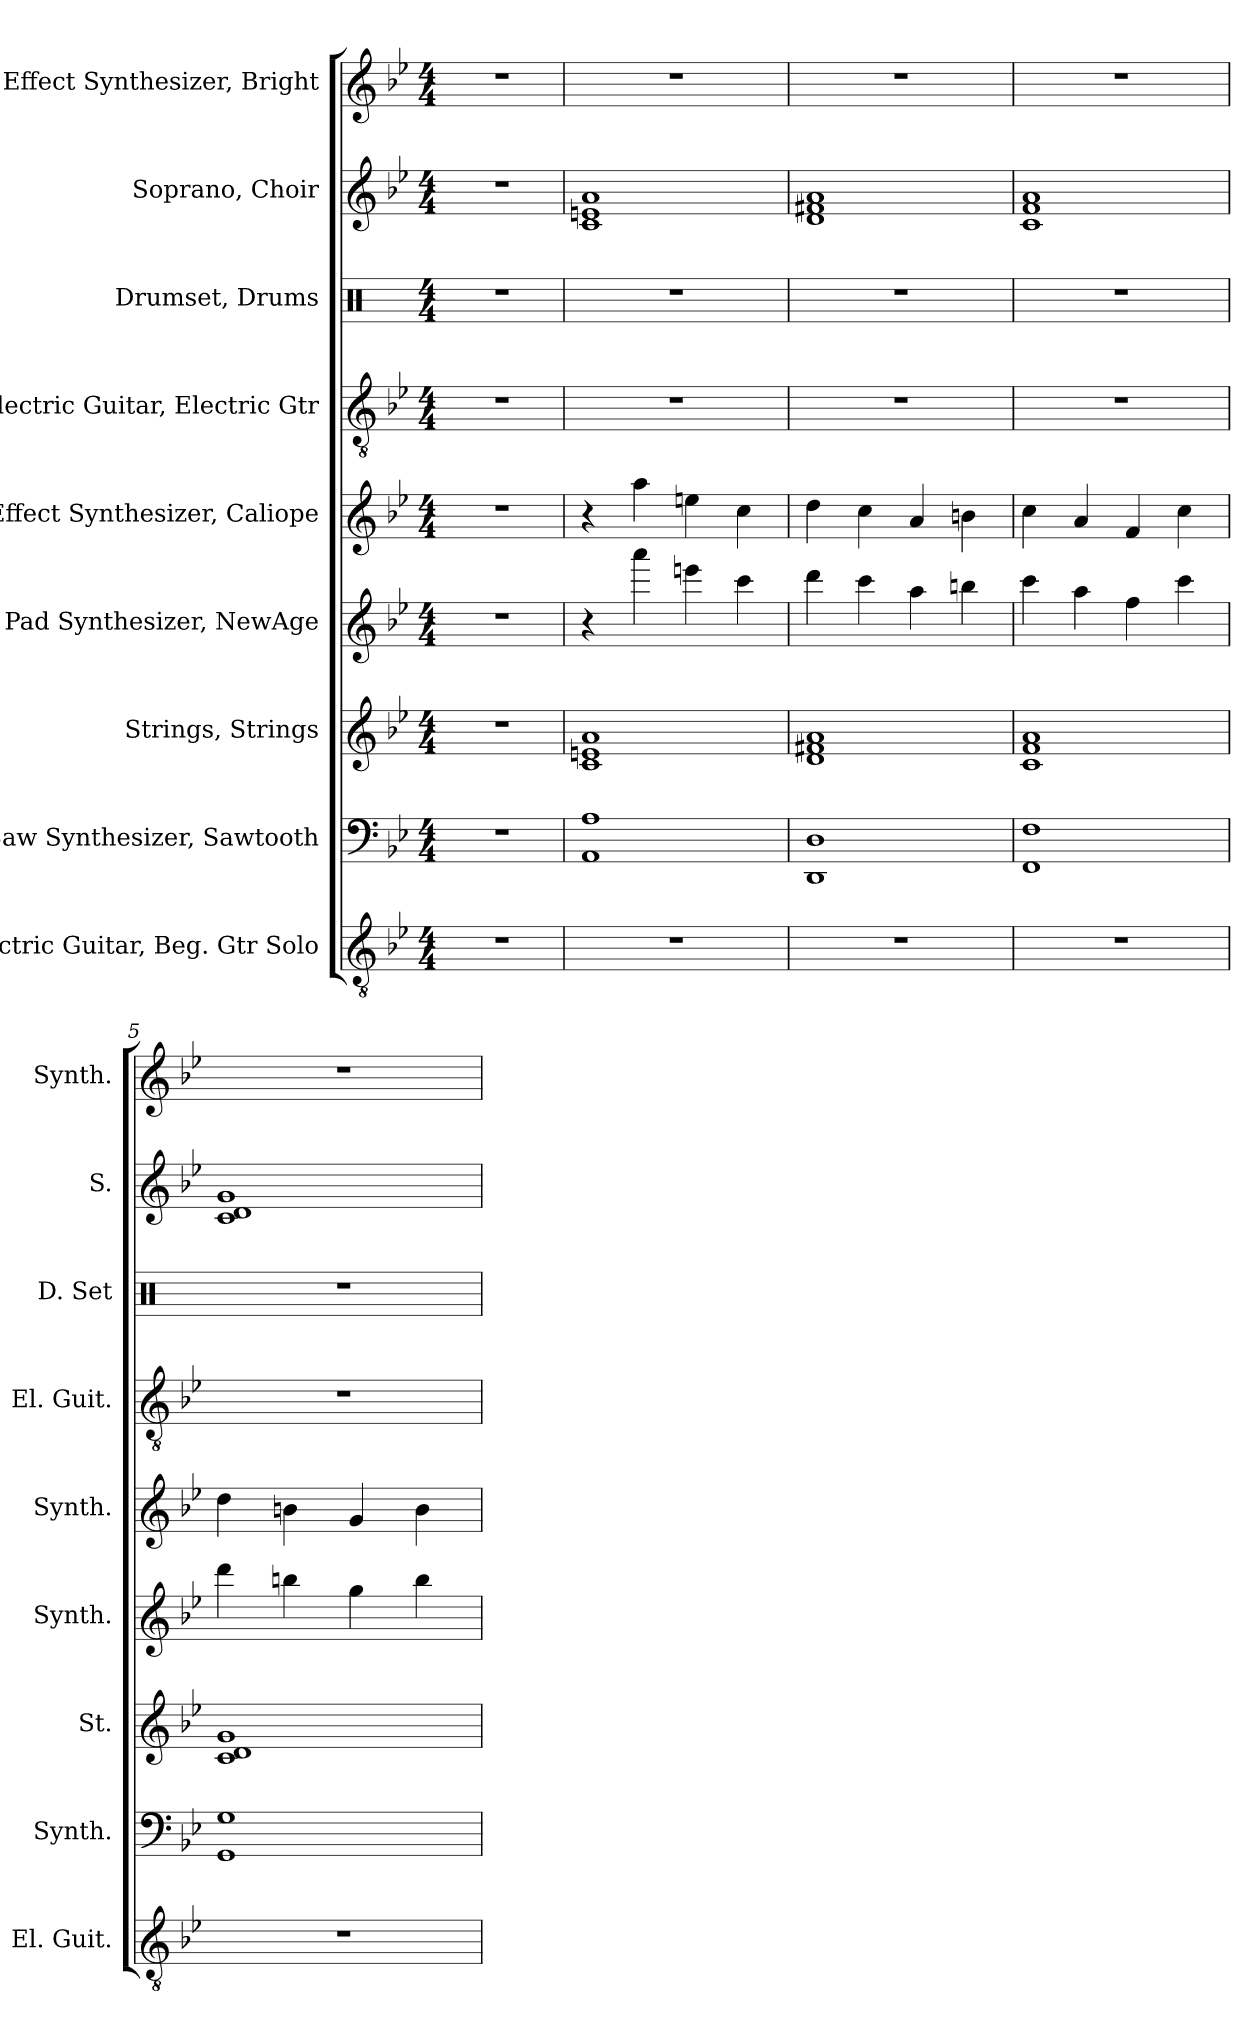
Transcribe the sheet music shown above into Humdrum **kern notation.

**kern	**kern	**kern	**kern	**kern	**kern	**kern	**kern	**kern
*part9	*part8	*part7	*part6	*part5	*part4	*part3	*part2	*part1
*staff9	*staff8	*staff7	*staff6	*staff5	*staff4	*staff3	*staff2	*staff1
*I"Electric Guitar, Beg. Gtr Solo	*I"Saw Synthesizer, Sawtooth	*I"Strings, Strings	*I"Pad Synthesizer, NewAge	*I"Effect Synthesizer, Caliope	*I"Electric Guitar, Electric Gtr	*I"Drumset, Drums	*I"Soprano, Choir	*I"Effect Synthesizer, Bright
*I'El. Guit.	*I'Synth.	*I'St.	*I'Synth.	*I'Synth.	*I'El. Guit.	*I'D. Set	*I'S.	*I'Synth.
*clefGv2	*clefF4	*clefG2	*clefG2	*clefG2	*clefGv2	*clefX	*clefG2	*clefG2
*k[b-e-]	*k[b-e-]	*k[b-e-]	*k[b-e-]	*k[b-e-]	*k[b-e-]	*k[]	*k[b-e-]	*k[b-e-]
*M4/4	*M4/4	*M4/4	*M4/4	*M4/4	*M4/4	*M4/4	*M4/4	*M4/4
*MM126	*MM126	*MM126	*MM126	*MM126	*MM126	*MM126	*MM126	*MM126
=1	=1	=1	=1	=1	=1	=1	=1	=1
1r	1r	1r	1r	1r	1r	1r	1r	1r
=2	=2	=2	=2	=2	=2	=2	=2	=2
1r	1AA 1A	1c 1en 1a	4r	4r	1r	1r	1c 1en 1a	1r
.	.	.	4aaa\	4aa\	.	.	.	.
.	.	.	4eeen\	4een\	.	.	.	.
.	.	.	4ccc\	4cc\	.	.	.	.
=3	=3	=3	=3	=3	=3	=3	=3	=3
1r	1DD 1D	1d 1f#X 1a	4ddd\	4dd\	1r	1r	1d 1f#X 1a	1r
.	.	.	4ccc\	4cc\	.	.	.	.
.	.	.	4aa\	4a/	.	.	.	.
.	.	.	4bbn\	4bn\	.	.	.	.
=4	=4	=4	=4	=4	=4	=4	=4	=4
1r	1FF 1F	1c 1f 1a	4ccc\	4cc\	1r	1r	1c 1f 1a	1r
.	.	.	4aa\	4a/	.	.	.	.
.	.	.	4ff\	4f/	.	.	.	.
.	.	.	4ccc\	4cc\	.	.	.	.
=5	=5	=5	=5	=5	=5	=5	=5	=5
1r	1GG 1G	1c 1d 1g	4ddd\	4dd\	1r	1r	1c 1d 1g	1r
.	.	.	4bbn\	4bn\	.	.	.	.
.	.	.	4gg\	4g/	.	.	.	.
.	.	.	4bb\	4b\	.	.	.	.
=	=	=	=	=	=	=	=	=
*-	*-	*-	*-	*-	*-	*-	*-	*-
